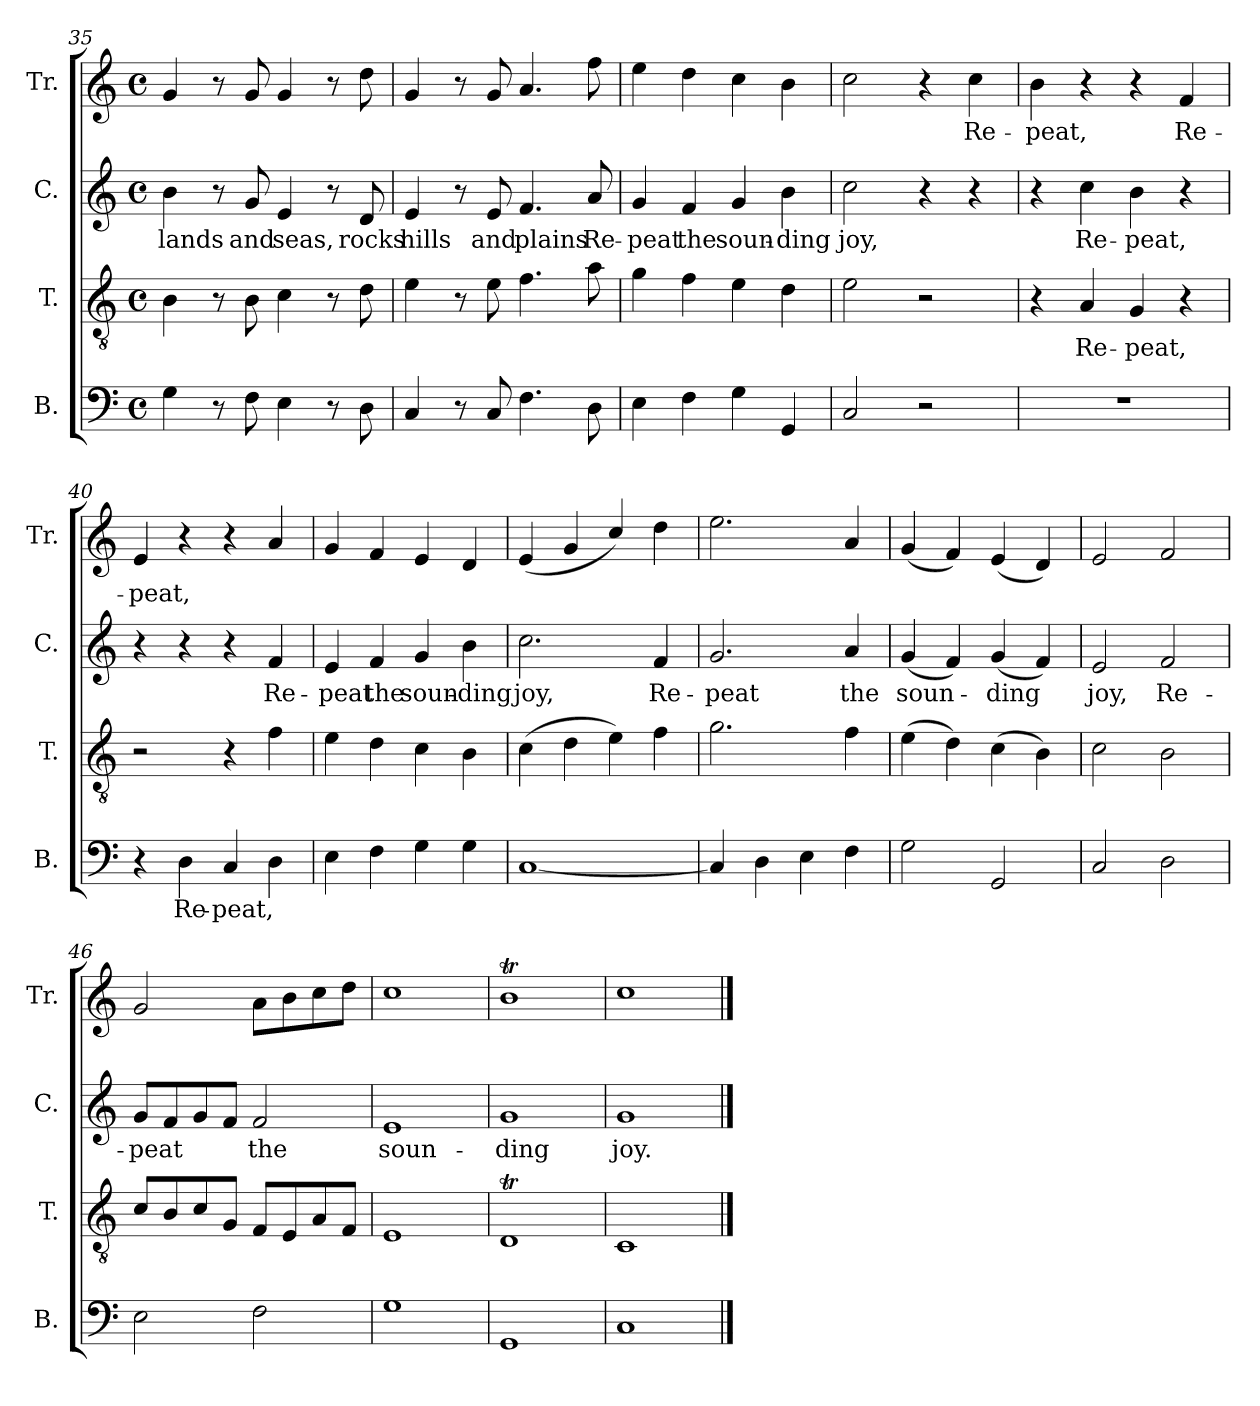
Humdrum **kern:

**kern	**text	**kern	**text	**kern	**text	**kern	**text
*part4	*part4	*part3	*part3	*part2	*part2	*part1	*part1
*staff4	*staff4	*staff3	*staff3	*staff2	*staff2	*staff1	*staff1
*I"B.	*	*I"T.	*	*I"C.	*	*I"Tr.	*
*I'B.	*	*I'T.	*	*I'C.	*	*I'Tr.	*
*clefF4	*	*clefGv2	*	*clefG2	*	*clefG2	*
*k[]	*	*k[]	*	*k[]	*	*k[]	*
*M4/4	*	*M4/4	*	*M4/4	*	*M4/4	*
*met(c)	*	*met(c)	*	*met(c)	*	*met(c)	*
=35	=35	=35	=35	=35	=35	=35	=35
!	!	!	!	!	!LO:LY:b	!	!
4G!\	.	4B!\	.	4b!\	lands	4g!/	.
8r	.	8r	.	8r	.	8r	.
!	!	!	!	!	!LO:LY:b	!	!
8F!\	.	8B!\	.	8g!/	and	8g!/	.
!	!	!	!	!	!LO:LY:b	!	!
4E!\	.	4c!\	.	4e!/	seas,	4g!/	.
8r	.	8r	.	8r	.	8r	.
!	!	!	!	!	!LO:LY:b	!	!
8D!\	.	8d!\	.	8d!/	rocks	8dd!\	.
=36	=36	=36	=36	=36	=36	=36	=36
!	!	!	!	!	!LO:LY:b	!	!
4C!/	.	4e!\	.	4e!/	hills	4g!/	.
8r	.	8r	.	8r	.	8r	.
!	!	!	!	!	!LO:LY:b	!	!
8C!/	.	8e!\	.	8e!/	and	8g!/	.
!	!	!	!	!	!LO:LY:b	!	!
4.F!\	.	4.f!\	.	4.f!/	plains	4.a!/	.
!	!	!	!	!	!LO:LY:b	!	!
8D!\	.	8a!\	.	8a!/	Re-	8ff!\	.
=37	=37	=37	=37	=37	=37	=37	=37
!	!	!	!	!	!LO:LY:b	!	!
4E!\	.	4g!\	.	4g!/	-peat	4ee!\	.
!	!	!	!	!	!LO:LY:b	!	!
4F!\	.	4f!\	.	4f!/	the	4dd!\	.
!	!	!	!	!	!LO:LY:b	!	!
4G!\	.	4e!\	.	4g!/	soun-	4cc!\	.
!	!	!	!	!	!LO:LY:b	!	!
4GG!/	.	4d!\	.	4b!\	-ding	4b!\	.
!!LO:LB:g=z
=38	=38	=38	=38	=38	=38	=38	=38
!	!	!	!	!	!LO:LY:b	!	!
2C!/	.	2e!\	.	2cc!\	joy,	2cc!\	.
2r	.	2r	.	4r	.	4r	.
!	!	!	!	!	!	!	!LO:LY:b
.	.	.	.	4r	.	4cc!\	Re-
=39	=39	=39	=39	=39	=39	=39	=39
!	!	!	!	!	!	!	!LO:LY:b
1r	.	4r	.	4r	.	4b!\	-peat,
!	!	!	!LO:LY:b	!	!LO:LY:b	!	!
.	.	4A!/	Re-	4cc!\	Re-	4r	.
!	!	!	!LO:LY:b	!	!LO:LY:b	!	!
.	.	4G!/	-peat,	4b!\	-peat,	4r	.
!	!	!	!	!	!	!	!LO:LY:b
.	.	4r	.	4r	.	4f!/	Re-
=40	=40	=40	=40	=40	=40	=40	=40
!	!	!	!	!	!	!	!LO:LY:b
4r	.	2r	.	4r	.	4e!/	-peat,
!	!LO:LY:b	!	!	!	!	!	!
4D!\	Re-	.	.	4r	.	4r	.
!	!LO:LY:b	!	!	!	!	!	!
4C!/	-peat,	4r	.	4r	.	4r	.
!	!	!	!	!	!LO:LY:b	!	!
4D!\	.	4f!\	.	4f!/	Re-	4a!/	.
=41	=41	=41	=41	=41	=41	=41	=41
!	!	!	!	!	!LO:LY:b	!	!
4E!\	.	4e!\	.	4e!/	-peat	4g!/	.
!	!	!	!	!	!LO:LY:b	!	!
4F!\	.	4d!\	.	4f!/	the	4f!/	.
!	!	!	!	!	!LO:LY:b	!	!
4G!\	.	4c!\	.	4g!/	soun-	4e!/	.
!	!	!	!	!	!LO:LY:b	!	!
4G!\	.	4B!\	.	4b!\	-ding	4d!/	.
=42	=42	=42	=42	=42	=42	=42	=42
!	!	!	!	!	!LO:LY:b	!	!
[1C!	.	(>4c!\	.	2.cc!\	joy,	(<4e!/	.
.	.	4d!\	.	.	.	4g!/	.
.	.	4e!\)	.	.	.	4cc!/)	.
!	!	!	!	!	!LO:LY:b	!	!
.	.	4f!\	.	4f!/	Re-	4dd!\	.
=43	=43	=43	=43	=43	=43	=43	=43
!	!	!	!	!	!LO:LY:b	!	!
4C!/]	.	2.g!\	.	2.g!/	-peat	2.ee!\	.
4D!\	.	.	.	.	.	.	.
4E!\	.	.	.	.	.	.	.
!	!	!	!	!	!LO:LY:b	!	!
4F!\	.	4f!\	.	4a!/	the	4a!/	.
=44	=44	=44	=44	=44	=44	=44	=44
!	!	!	!	!	!LO:LY:b	!	!
2G!\	.	(>4e!\	.	(<4g!/	soun-	(<4g!/	.
.	.	4d!\)	.	4f!/)	.	4f!/)	.
!	!	!	!	!	!LO:LY:b	!	!
2GG!/	.	(>4c!\	.	(<4g!/	-ding	(<4e!/	.
.	.	4B!\)	.	4f!/)	.	4d!/)	.
=45	=45	=45	=45	=45	=45	=45	=45
!	!	!	!	!	!LO:LY:b	!	!
2C!/	.	2c!\	.	2e!/	joy,	2e!/	.
!	!	!	!	!	!LO:LY:b	!	!
2D!\	.	2B!\	.	2f!/	Re-	2f!/	.
=46	=46	=46	=46	=46	=46	=46	=46
!	!	!	!	!	!LO:LY:b	!	!
2E!\	.	8c!/L	.	8g!/L	-peat	2g!/	.
.	.	8B!/	.	8f!/	.	.	.
.	.	8c!/	.	8g!/	.	.	.
.	.	8G!/J	.	8f!/J	.	.	.
!	!	!	!	!	!LO:LY:b	!	!
2F!\	.	8F!/L	.	2f!/	the	8a!\L	.
.	.	8E!/	.	.	.	8b!\	.
.	.	8A!/	.	.	.	8cc!\	.
.	.	8F!/J	.	.	.	8dd!\J	.
=47	=47	=47	=47	=47	=47	=47	=47
!	!	!	!	!	!LO:LY:b	!	!
1G!	.	1E!	.	1e!	soun-	1cc!	.
=48	=48	=48	=48	=48	=48	=48	=48
!	!	!	!	!	!LO:LY:b	!	!
1GG!	.	1DT!	.	1g!	-ding	1bt!	.
=49	=49	=49	=49	=49	=49	=49	=49
!	!	!	!	!	!LO:LY:b	!	!
1C!	.	1C!	.	1g!	joy.	1cc!	.
==	==	==	==	==	==	==	==
*-	*-	*-	*-	*-	*-	*-	*-
